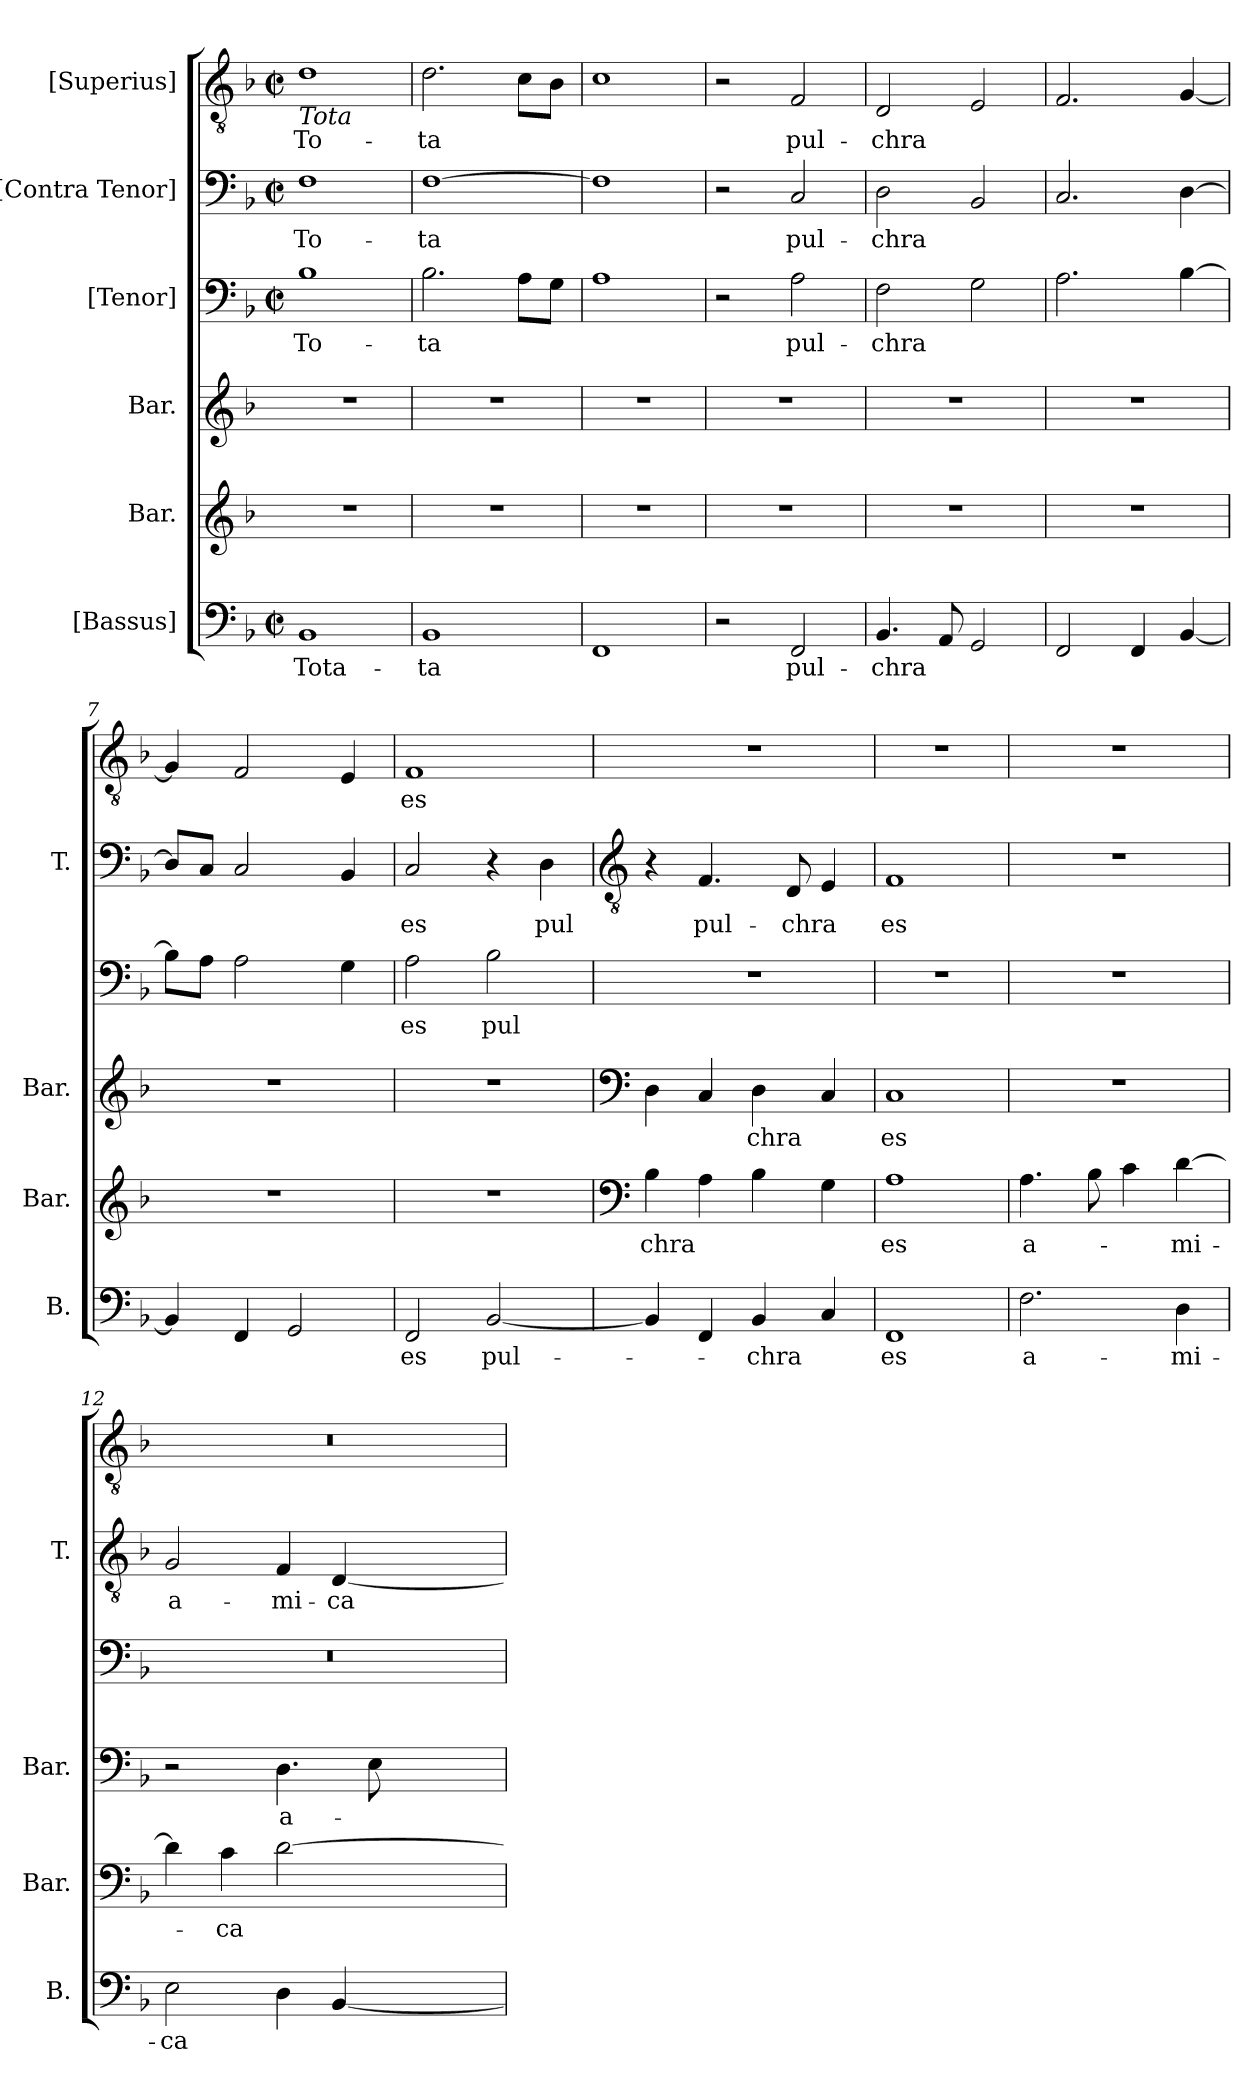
**kern	**text	**kern	**text	**kern	**text	**kern	**text	**kern	**text	**kern	**text
*part6	*part6	*part5	*part5	*part4	*part4	*part3	*part3	*part2	*part2	*part1	*part1
*staff6	*staff6	*staff5	*staff5	*staff4	*staff4	*staff3	*staff3	*staff2	*staff2	*staff1	*staff1
*I"[Bassus]	*	*I"Bar.	*	*I"Bar.	*	*I"[Tenor]	*	*I"[Contra Tenor]	*	*I"[Superius]	*
*I'B.	*	*I'Bar.	*	*I'Bar.	*	*	*	*I'T.	*	*	*
*clefF4	*	*clefG2	*	*clefG2	*	*clefF4	*	*clefF4	*	*clefGv2	*
*k[b-]	*	*k[b-]	*	*k[b-]	*	*k[b-]	*	*k[b-]	*	*k[b-]	*
*F:	*	*F:	*	*F:	*	*F:	*	*F:	*	*F:	*
*M2/2	*	*	*	*	*	*M2/2	*	*M2/2	*	*M2/2	*
*met(c|)	*	*	*	*	*	*met(c|)	*	*met(c|)	*	*met(c|)	*
=1	=1	=1	=1	=1	=1	=1	=1	=1	=1	=1	=1
!	!	!	!	!	!	!	!	!	!	!LO:TX:b:i:t=Tota	!
!	!LO:LY:b	!	!	!	!	!	!LO:LY:b:rj	!	!LO:LY:b:rj	!	!LO:LY:b
1BB-	Tota-	1r	.	1r	.	1B-	To-	1F	To-	1d	To-
=2	=2	=2	=2	=2	=2	=2	=2	=2	=2	=2	=2
!	!LO:LY:b	!	!	!	!	!	!LO:LY:b	!	!LO:LY:b	!	!LO:LY:b
1BB-	-ta	1r	.	1r	.	2.B-\	-ta	[>1F	-ta	2.d\	-ta
.	.	.	.	.	.	8A\L	.	.	.	8c\L	.
.	.	.	.	.	.	8G\J	.	.	.	8B-\J	.
=3	=3	=3	=3	=3	=3	=3	=3	=3	=3	=3	=3
1FF	.	1r	.	1r	.	1A	.	1F]	.	1c	.
=4	=4	=4	=4	=4	=4	=4	=4	=4	=4	=4	=4
2r	.	1r	.	1r	.	2r	.	2r	.	2r	.
!	!LO:LY:b	!	!	!	!	!	!LO:LY:b	!	!LO:LY:b	!	!LO:LY:b
2FF/	pul-	.	.	.	.	2A\	pul-	2C/	pul-	2F/	pul-
=5	=5	=5	=5	=5	=5	=5	=5	=5	=5	=5	=5
!	!LO:LY:b	!	!	!	!	!	!LO:LY:b	!	!LO:LY:b	!	!LO:LY:b
4.BB-/	-chra	1r	.	1r	.	2F\	-chra	2D\	-chra	2D/	-chra
8AA/	.	.	.	.	.	.	.	.	.	.	.
2GG/	.	.	.	.	.	2G\	.	2BB-/	.	2E/	.
=6	=6	=6	=6	=6	=6	=6	=6	=6	=6	=6	=6
2FF/	.	1r	.	1r	.	2.A\	.	2.C/	.	2.F/	.
4FF/	.	.	.	.	.	.	.	.	.	.	.
[<4BB-/	.	.	.	.	.	[>4B-\	.	[>4D\	.	[<4G/	.
=7	=7	=7	=7	=7	=7	=7	=7	=7	=7	=7	=7
4BB-/]	.	1r	.	1r	.	8B-\L]	.	8D/L]	.	4G/]	.
.	.	.	.	.	.	8A\J	.	8C/J	.	.	.
4FF/	.	.	.	.	.	2A\	.	2C/	.	2F/	.
2GG/	.	.	.	.	.	.	.	.	.	.	.
.	.	.	.	.	.	4G\	.	4BB-/	.	4E/	.
=8	=8	=8	=8	=8	=8	=8	=8	=8	=8	=8	=8
!	!LO:LY:b	!	!	!	!	!	!LO:LY:b	!	!LO:LY:b	!	!LO:LY:b
2FF/	es	1r	.	1r	.	2A\	es	2C/	es	1F	es
!	!LO:LY:b	!	!	!	!	!	!LO:LY:b	!	!	!	!
[<2BB-/	pul-	.	.	.	.	2B-\	pul-	4r	.	.	.
!	!	!	!	!	!	!	!	!	!LO:LY:b	!	!
.	.	.	.	.	.	.	.	4D\	pul	.	.
!!LO:LB:g=z
=9	=9	=9	=9	=9	=9	=9	=9	=9	=9	=9	=9
*	*	*clefF4	*	*clefF4	*	*	*	*clefGv2	*	*	*
!	!	!	!LO:LY:b	!	!	!	!	!	!	!	!
4BB-/]	.	4B-\	chra	4D\	.	1r	.	4r	.	1r	.
!	!	!	!	!	!	!	!	!	!LO:LY:b	!	!
4FF/	.	4A\	.	4C/	.	.	.	4.F/	pul-	.	.
!	!LO:LY:b	!	!	!	!LO:LY:b	!	!	!	!	!	!
4BB-/	-chra	4B-\	.	4D\	chra	.	.	.	.	.	.
!	!	!	!	!	!	!	!	!	!LO:LY:b	!	!
.	.	.	.	.	.	.	.	8D/	-chra	.	.
4C/	.	4G\	.	4C/	.	.	.	4E/	.	.	.
=10	=10	=10	=10	=10	=10	=10	=10	=10	=10	=10	=10
!	!LO:LY:b	!	!LO:LY:b	!	!LO:LY:b	!	!	!	!LO:LY:b	!	!
1FF	es	1A	es	1C	es	1r	.	1F	es	1r	.
=11	=11	=11	=11	=11	=11	=11	=11	=11	=11	=11	=11
!	!LO:LY:b	!	!LO:LY:b	!	!	!	!	!	!	!	!
2.F\	a-	4.A\	a-	1r	.	1r	.	1r	.	1r	.
.	.	8B-\	.	.	.	.	.	.	.	.	.
.	.	4c\	.	.	.	.	.	.	.	.	.
!	!LO:LY:b	!	!LO:LY:b	!	!	!	!	!	!	!	!
4D\	-mi-	[>4d\	-mi-	.	.	.	.	.	.	.	.
=12	=12	=12	=12	=12	=12	=12	=12	=12	=12	=12	=12
!	!LO:LY:b	!	!	!	!	!	!	!	!LO:LY:b	!	!
2E\	-ca	4d\]	.	2r	.	1r	.	2G/	a-	1r	.
!	!	!	!LO:LY:b	!	!	!	!	!	!	!	!
.	.	4c\	-ca	.	.	.	.	.	.	.	.
!	!	!	!	!	!LO:LY:b	!	!	!	!LO:LY:b	!	!
4D\	.	[>2d\	.	4.D\	a-	.	.	4F/	-mi-	.	.
!	!	!	!	!	!	!	!	!	!LO:LY:b	!	!
[<4BB-/	.	.	.	.	.	.	.	[<4D/	-ca	.	.
.	.	.	.	8E\	.	.	.	.	.	.	.
=	=	=	=	=	=	=	=	=	=	=	=
*-	*-	*-	*-	*-	*-	*-	*-	*-	*-	*-	*-
